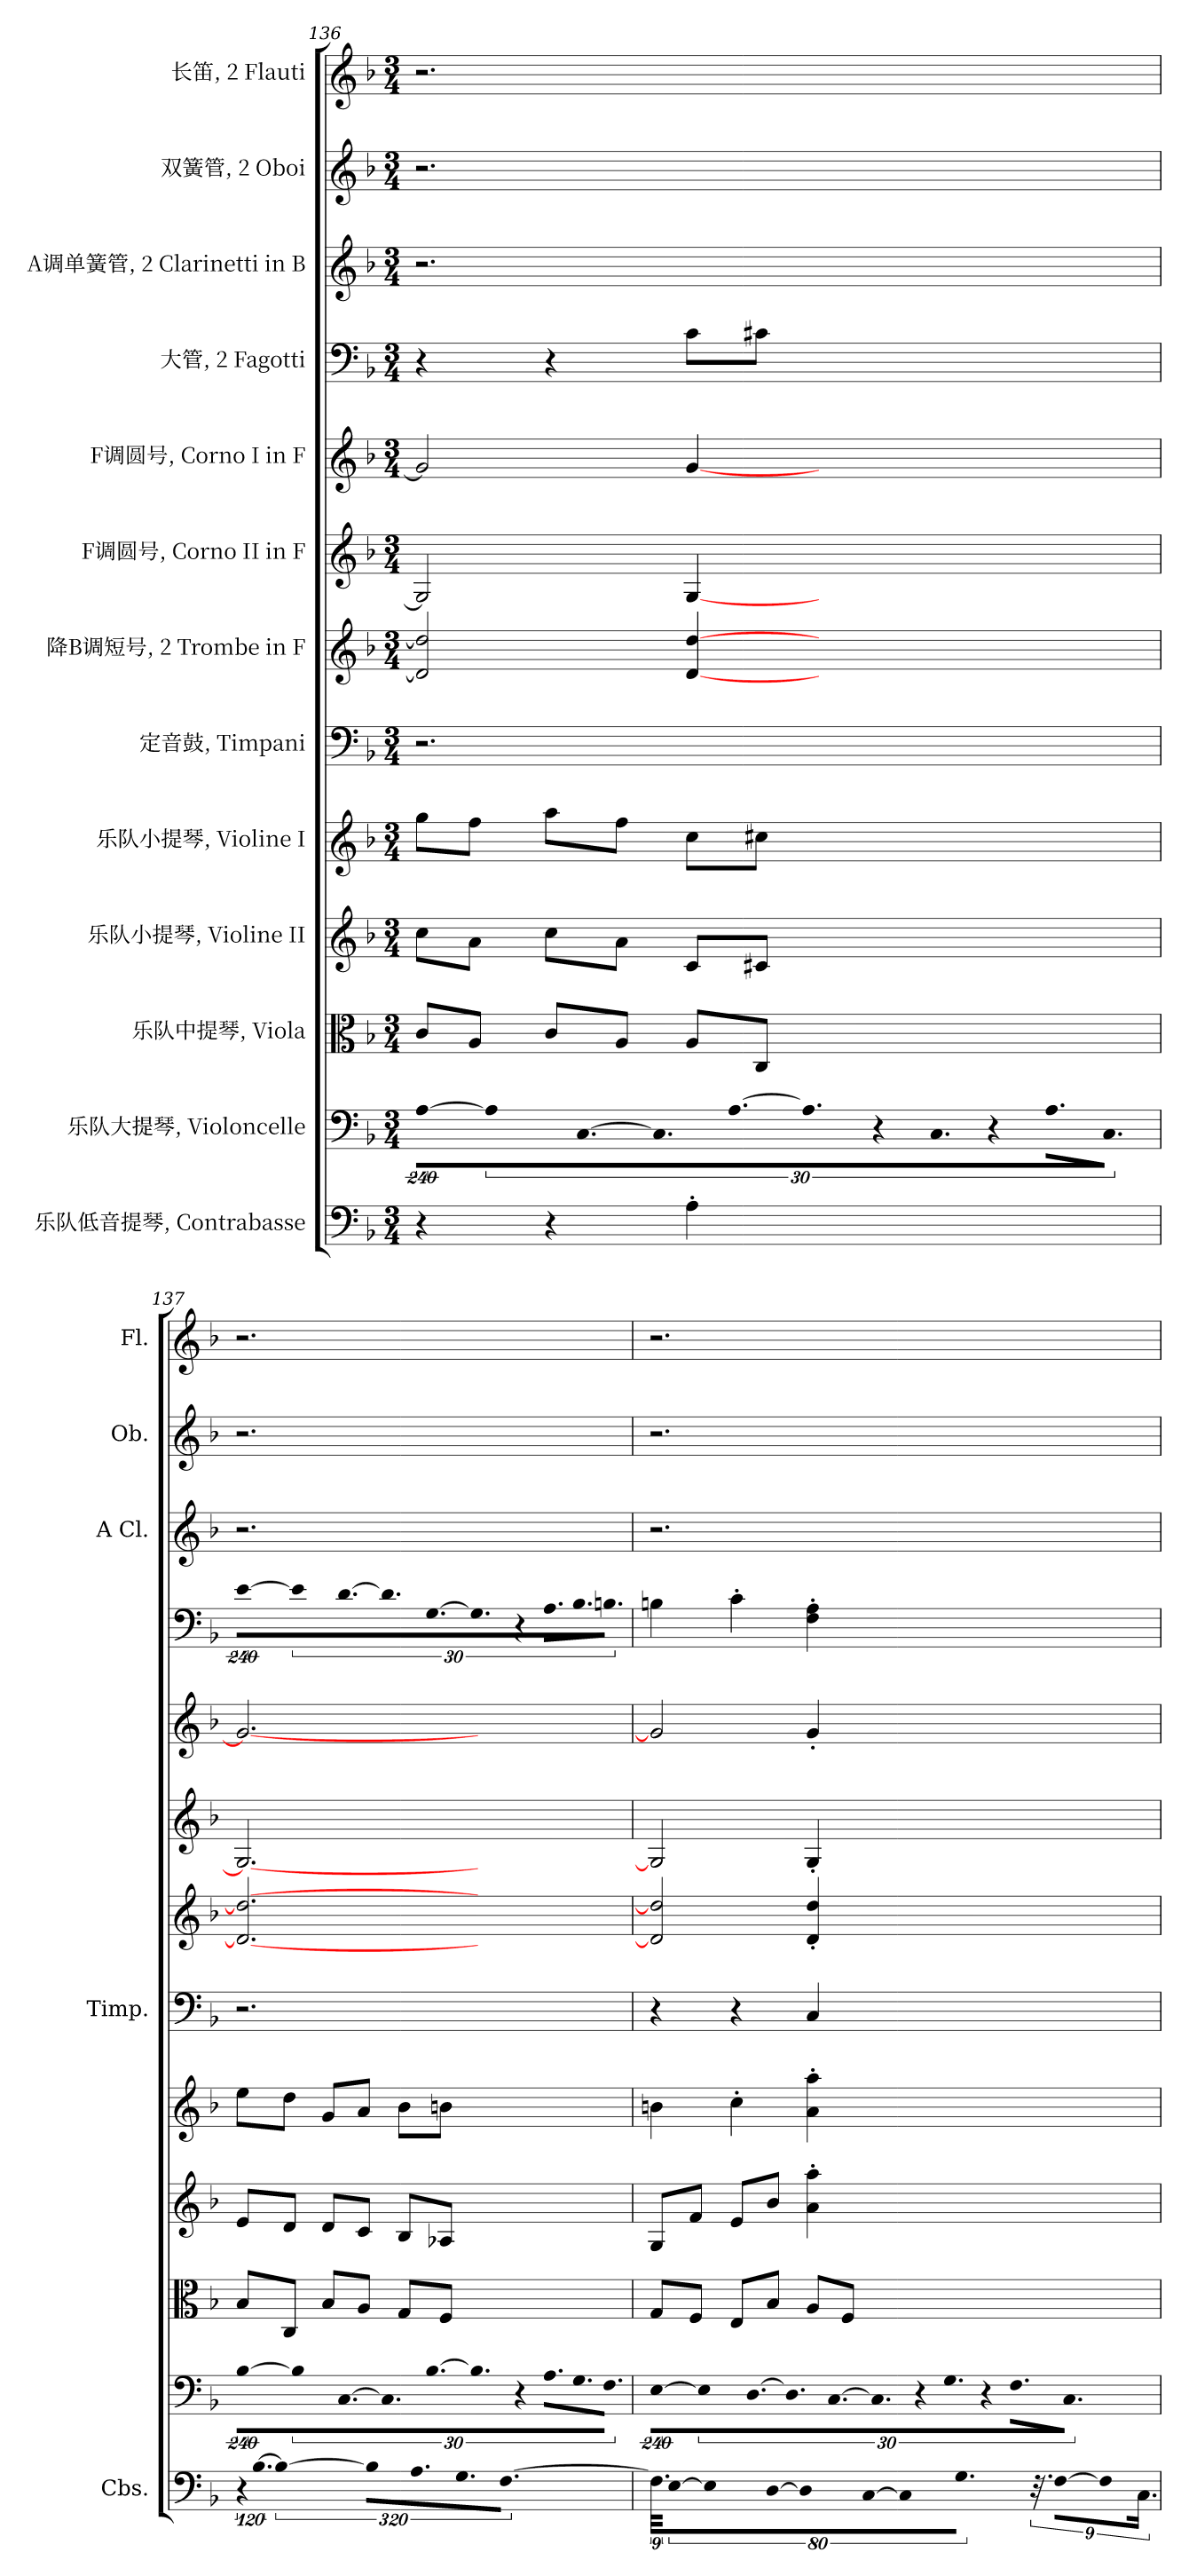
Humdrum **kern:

**kern	**kern	**kern	**kern	**kern	**kern	**kern	**kern	**kern	**kern	**kern	**kern	**kern
*part13	*part12	*part11	*part10	*part9	*part8	*part7	*part6	*part5	*part4	*part3	*part2	*part1
*staff13	*staff12	*staff11	*staff10	*staff9	*staff8	*staff7	*staff6	*staff5	*staff4	*staff3	*staff2	*staff1
*I"乐队低音提琴, Contrabasse	*I"乐队大提琴, Violoncelle	*I"乐队中提琴, Viola	*I"乐队小提琴, Violine II	*I"乐队小提琴, Violine I	*I"定音鼓, Timpani	*I"降B调短号, 2 Trombe in F	*I"F调圆号, Corno II in F	*I"F调圆号, Corno I in F	*I"大管, 2 Fagotti	*I"A调单簧管, 2 Clarinetti in B	*I"双簧管, 2 Oboi	*I"长笛, 2 Flauti
*I'Cbs.	*	*	*	*	*I'Timp.	*	*	*	*	*I'A Cl.	*I'Ob.	*I'Fl.
*clefF4	*clefF4	*clefC3	*clefG2	*clefG2	*clefF4	*clefG2	*clefG2	*clefG2	*clefF4	*clefG2	*clefG2	*clefG2
*ITrd7c12	*	*	*	*	*	*ITrd1c2	*ITrd4c7	*ITrd4c7	*	*ITrd2c3	*	*
*k[b-]	*k[b-]	*k[b-]	*k[b-]	*k[b-]	*k[b-]	*k[b-e-a-]	*k[b-e-]	*k[b-e-]	*k[b-]	*k[f#c#]	*k[b-]	*k[b-]
*M3/4	*M3/4	*M3/4	*M3/4	*M3/4	*M3/4	*M3/4	*M3/4	*M3/4	*M3/4	*M3/4	*M3/4	*M3/4
*MM96	*MM96	*MM96	*MM96	*MM96	*MM96	*MM96	*MM96	*MM96	*MM96	*MM96	*MM96	*MM96
=136	=136	=136	=136	=136	=136	=136	=136	=136	=136	=136	=136	=136
!	!LO:N:vis=8	!	!	!	!	!	!	!	!	!	!	!
4r	[960%137A\L	8c/L	8cc\L	8gg\L	2.r	2c/] 2cc/]	2C/]	2c/]	4r	2.r	2.r	2.r
.	.	8A/J	8a\J	8ff\J	.	.	.	.	.	.	.	.
!	!LO:N:vis=256%9	!	!	!	!	!	!	!	!	!	!	!
.	960%17A\KLL]	.	.	.	.	.	.	.	.	.	.	.
.	1920ryy	.	.	.	.	.	.	.	.	.	.	.
!	!LO:N:vis=32.	!	!	!	!	!	!	!	!	!	!	!
.	[1920%103C\	.	.	.	.	.	.	.	.	.	.	.
!	!LO:N:vis=32.	!	!	!	!	!	!	!	!	!	!	!
.	1920%103C\]	.	.	.	.	.	.	.	.	.	.	.
4r	.	8c/L	8cc\L	8aa\L	.	.	.	.	4r	.	.	.
!	!LO:N:vis=32.	!	!	!	!	!	!	!	!	!	!	!
.	[1920%103A\	.	.	.	.	.	.	.	.	.	.	.
!	!LO:N:vis=32.	!	!	!	!	!	!	!	!	!	!	!
.	1920%103A\JJJ]	.	.	.	.	.	.	.	.	.	.	.
.	.	8A/J	8a\J	8ff\J	.	.	.	.	.	.	.	.
!	!LO:N:vis=32.	!	!	!	!	!	!	!	!	!	!	!
.	1920%103r	.	.	.	.	.	.	.	.	.	.	.
!	!LO:N:vis=32.	!	!	!	!	!	!	!	!	!	!	!
.	1920%103C/	.	.	.	.	.	.	.	.	.	.	.
!	!LO:N:vis=32.	!	!	!	!	!	!	!	!	!	!	!
.	1920%103r	.	.	.	.	.	.	.	.	.	.	.
4AA'\	.	8A/L	8c/L	8cc\L	.	[4c/ [4cc/	[4C/	[4c/	8c\L	.	.	.
!	!LO:N:vis=16.	!	!	!	!	!	!	!	!	!	!	!
.	960%103A\LL	.	.	.	.	.	.	.	.	.	.	.
.	.	8C/J	8c#X/J	8cc#X\J	.	.	.	.	8c#X\J	.	.	.
!	!LO:N:vis=16.	!	!	!	!	!	!	!	!	!	!	!
.	960%103C\JJ	.	.	.	.	.	.	.	.	.	.	.
960ryy	.	960ryy	960ryy	960ryy	960ryy	960ryy	960ryy	960ryy	960ryy	960ryy	960ryy	960ryy
!!LO:PB:g=z
=137	=137	=137	=137	=137	=137	=137	=137	=137	=137	=137	=137	=137
*	*	*	*	*	*	*	*	*	*	*	*	*MM96
!LO:N:vis=32.	!LO:N:vis=8	!	!	!	!	!	!	!	!LO:N:vis=8	!	!	!
1920%103r	[960%137B-\L	8B-/L	8e/L	8ee\L	2.r	2.c/_ 2.cc/_	2.C/_	2.c/_	[960%137e\L	2.r	2.r	2.r
!LO:N:vis=32.	!	!	!	!	!	!	!	!	!	!	!	!
[1920%103BB-\	.	.	.	.	.	.	.	.	.	.	.	.
!LO:N:vis=4	!	!	!	!	!	!	!	!	!	!	!	!
640%183BB-\_	.	.	.	.	.	.	.	.	.	.	.	.
.	.	8C/J	8d/J	8dd\J	.	.	.	.	.	.	.	.
!	!LO:N:vis=256%9	!	!	!	!	!	!	!	!LO:N:vis=256%9	!	!	!
.	960%17B-\KLL]	.	.	.	.	.	.	.	960%17e\KLL]	.	.	.
.	1920ryy	.	.	.	.	.	.	.	1920ryy	.	.	.
!	!LO:N:vis=32.	!	!	!	!	!	!	!	!LO:N:vis=32.	!	!	!
.	[1920%103C\	.	.	.	.	.	.	.	[1920%103d\	.	.	.
!	!LO:N:vis=32.	!	!	!	!	!	!	!	!LO:N:vis=32.	!	!	!
.	1920%103C\]	.	.	.	.	.	.	.	1920%103d\]	.	.	.
.	.	8B-/L	8d/L	8g/L	.	.	.	.	.	.	.	.
!	!LO:N:vis=32.	!	!	!	!	!	!	!	!LO:N:vis=32.	!	!	!
.	[1920%103B-\	.	.	.	.	.	.	.	[1920%103G\	.	.	.
!	!LO:N:vis=32.	!	!	!	!	!	!	!	!LO:N:vis=32.	!	!	!
.	1920%103B-\JJJ]	.	.	.	.	.	.	.	1920%103G\JJJ]	.	.	.
.	.	8A/J	8c/J	8a/J	.	.	.	.	.	.	.	.
!	!LO:N:vis=32.	!	!	!	!	!	!	!	!LO:N:vis=32.	!	!	!
.	1920%103r	.	.	.	.	.	.	.	1920%103r	.	.	.
!LO:N:vis=32	!	!	!	!	!	!	!	!	!	!	!	!
640%23BB-\KLL]	.	.	.	.	.	.	.	.	.	.	.	.
!LO:N:vis=16.	!LO:N:vis=16.	!	!	!	!	!	!	!	!LO:N:vis=16.	!	!	!
960%103AA\	960%103A\LL	.	.	.	.	.	.	.	960%103A\LL	.	.	.
.	.	8G/L	8B-/L	8b-\L	.	.	.	.	.	.	.	.
!LO:N:vis=16.	!LO:N:vis=16.	!	!	!	!	!	!	!	!LO:N:vis=16.	!	!	!
960%103GG\	960%103G\	.	.	.	.	.	.	.	960%103B-\	.	.	.
.	.	8F/J	8A-X/J	8bn\J	.	.	.	.	.	.	.	.
!LO:N:vis=16.	!LO:N:vis=16.	!	!	!	!	!	!	!	!LO:N:vis=16.	!	!	!
[960%103FF\JJ	960%103F\JJ	.	.	.	.	.	.	.	960%103Bn\JJ	.	.	.
.	.	960ryy	960ryy	960ryy	960ryy	960ryy	960ryy	960ryy	.	960ryy	960ryy	960ryy
=138	=138	=138	=138	=138	=138	=138	=138	=138	=138	=138	=138	=138
*	*	*	*	*	*	*	*	*	*	*	*	*MM96
!	!LO:N:vis=8	!	!	!	!	!	!	!	!	!	!	!
36.FF\KKL]	[960%137E\L	8G/L	8G/L	4bn\	4r	2c/] 2cc/]	2C/]	2c/]	4Bn\	2.r	2.r	2.r
!LO:N:vis=8	!	!	!	!	!	!	!	!	!	!	!	!
[640%71EE\	.	.	.	.	.	.	.	.	.	.	.	.
.	.	8F/J	8f/J	.	.	.	.	.	.	.	.	.
!	!LO:N:vis=256%9	!	!	!	!	!	!	!	!	!	!	!
.	960%17E\KLL]	.	.	.	.	.	.	.	.	.	.	.
!LO:N:vis=64	!	!	!	!	!	!	!	!	!	!	!	!
640%9EE\KKK]	.	.	.	.	.	.	.	.	.	.	.	.
.	1920ryy	.	.	.	.	.	.	.	.	.	.	.
!	!LO:N:vis=32.	!	!	!	!	!	!	!	!	!	!	!
.	[1920%103D\	.	.	.	.	.	.	.	.	.	.	.
!LO:N:vis=8	!	!	!	!	!	!	!	!	!	!	!	!
[640%71DD\	.	.	.	.	.	.	.	.	.	.	.	.
!	!LO:N:vis=32.	!	!	!	!	!	!	!	!	!	!	!
.	1920%103D\]	.	.	.	.	.	.	.	.	.	.	.
.	.	8E/L	8e/L	4cc'\	4r	.	.	.	4c'\	.	.	.
!	!LO:N:vis=32.	!	!	!	!	!	!	!	!	!	!	!
.	[1920%103C\	.	.	.	.	.	.	.	.	.	.	.
!LO:N:vis=64	!	!	!	!	!	!	!	!	!	!	!	!
640%9DD\KKK]	.	.	.	.	.	.	.	.	.	.	.	.
!LO:N:vis=8	!	!	!	!	!	!	!	!	!	!	!	!
[640%71CC\	.	.	.	.	.	.	.	.	.	.	.	.
!	!LO:N:vis=32.	!	!	!	!	!	!	!	!	!	!	!
.	1920%103C\JJJ]	.	.	.	.	.	.	.	.	.	.	.
.	.	8B-/J	8b-/J	.	.	.	.	.	.	.	.	.
!	!LO:N:vis=32.	!	!	!	!	!	!	!	!	!	!	!
.	1920%103r	.	.	.	.	.	.	.	.	.	.	.
!LO:N:vis=64	!	!	!	!	!	!	!	!	!	!	!	!
640%9CC\KKL]	.	.	.	.	.	.	.	.	.	.	.	.
18.GG\JJ	.	.	.	.	.	.	.	.	.	.	.	.
!	!LO:N:vis=32.	!	!	!	!	!	!	!	!	!	!	!
.	1920%103G\	.	.	.	.	.	.	.	.	.	.	.
!	!LO:N:vis=32.	!	!	!	!	!	!	!	!	!	!	!
.	1920%103r	.	.	.	.	.	.	.	.	.	.	.
36.r	.	8A/L	4a\' 4aa\'	4a\' 4aa\'	4C/	4c/' 4cc/'	4C'/	4c'/	4F\' 4A\'	.	.	.
!	!LO:N:vis=16.	!	!	!	!	!	!	!	!	!	!	!
.	960%103F\LL	.	.	.	.	.	.	.	.	.	.	.
!LO:N:vis=8	!	!	!	!	!	!	!	!	!	!	!	!
[640%71FF\L	.	.	.	.	.	.	.	.	.	.	.	.
.	.	8F/J	.	.	.	.	.	.	.	.	.	.
!	!LO:N:vis=16.	!	!	!	!	!	!	!	!	!	!	!
.	960%103C\JJ	.	.	.	.	.	.	.	.	.	.	.
!LO:N:vis=64	!	!	!	!	!	!	!	!	!	!	!	!
640%9FF\KKL]	.	.	.	.	.	.	.	.	.	.	.	.
18.CC\JJ	.	.	.	.	.	.	.	.	.	.	.	.
960ryy	.	960ryy	960ryy	960ryy	960ryy	960ryy	960ryy	960ryy	960ryy	960ryy	960ryy	960ryy
=	=	=	=	=	=	=	=	=	=	=	=	=
*-	*-	*-	*-	*-	*-	*-	*-	*-	*-	*-	*-	*-
